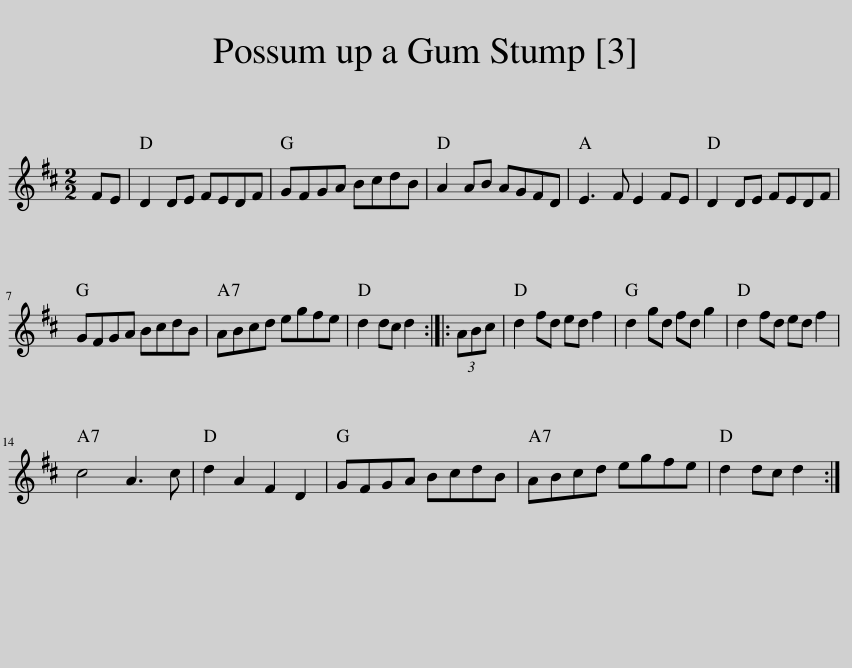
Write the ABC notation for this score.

X:1
L:1/8
M:2/2
I:linebreak $
K:D
V:1 treble
V:1
 FE | D2 DE FEDF | GFGA BcdB | A2 AB AGFD | E3 F E2 FE | %5
 D2 DE FEDF |$ GFGA BcdB | ABcd egfe | d2 dc d2 :: (3ABc | %10
 d2 fd ed f2 | d2 gd fd g2 | d2 fd ed f2 |$ c4 A3 c | d2 A2 F2 D2 | %15
 GFGA BcdB | ABcd egfe | d2 dc d2 :| %18
